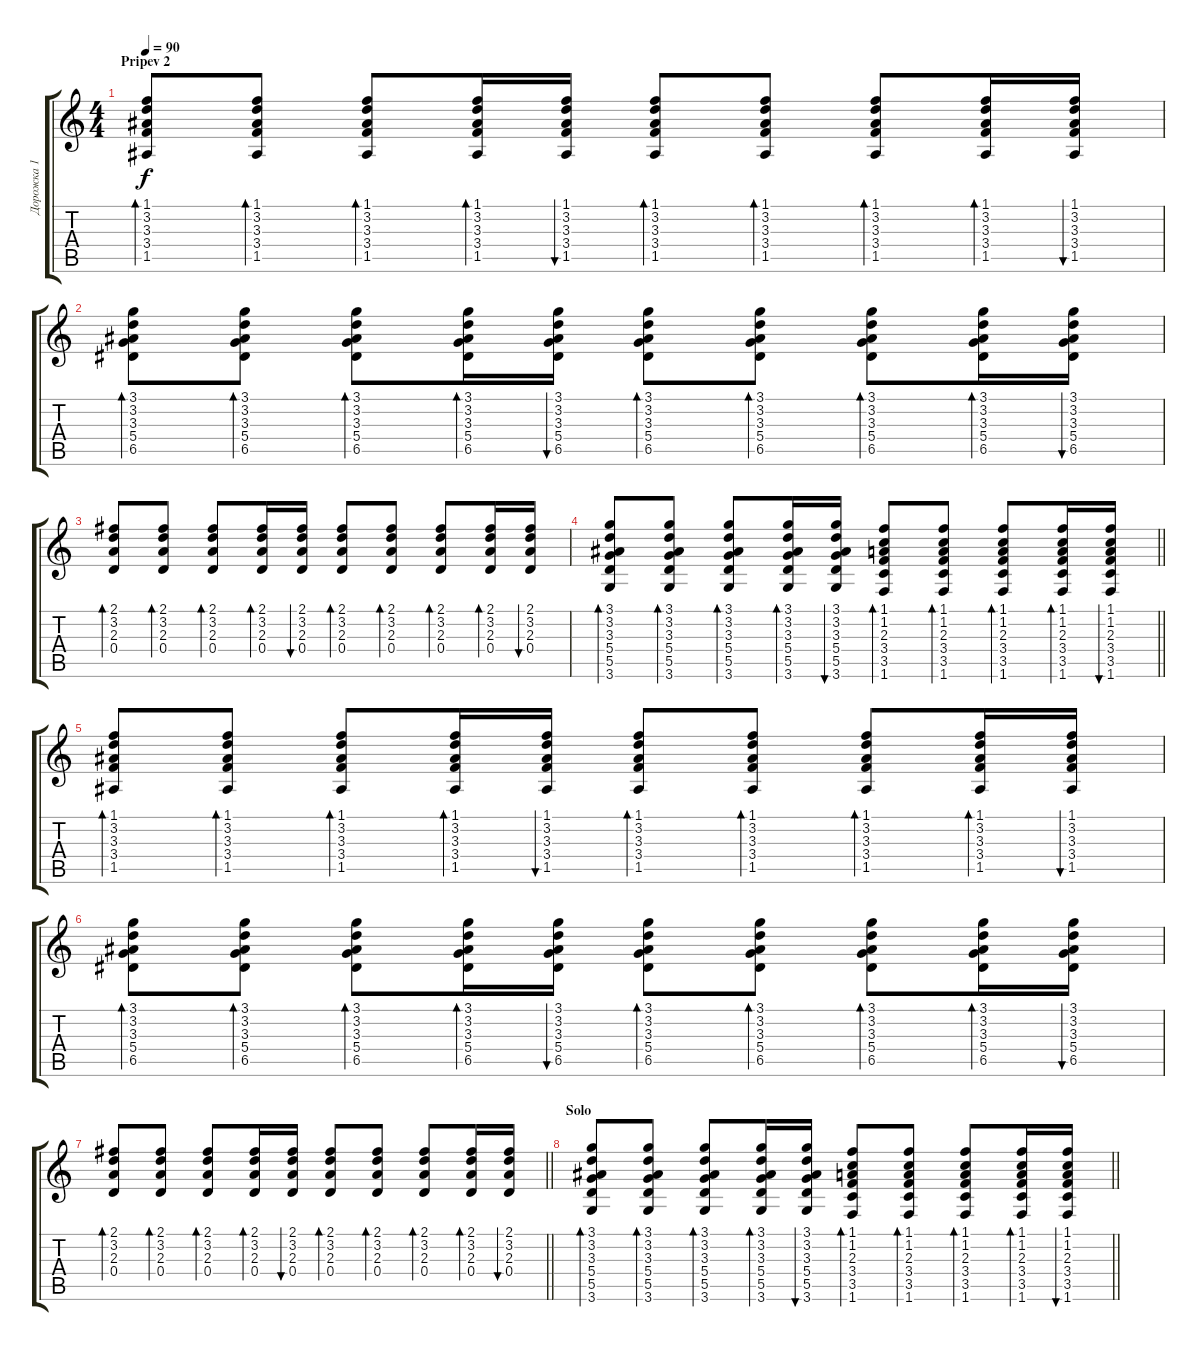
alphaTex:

\track ("Дорожка 1" "Дорожка 1") {instrument acousticguitarnylon}
\staff {score tabs}
\tuning (E4 B3 G3 D3 A2 E2) {hide}
\ts (4 4)
\section ("" "Pripev 2")
\tempo 90
\clef g2
\ks c
(1.1 3.2 3.3 3.4 1.5).8{bd 60 dy f} (1.1 3.2 3.3 3.4 1.5).8{bd 60} (1.1 3.2 3.3 3.4 1.5).8{bd 60} (1.1 3.2 3.3 3.4 1.5).16{bd 60} (1.1 3.2 3.3 3.4 1.5).16{bu 60} (1.1 3.2 3.3 3.4 1.5).8{bd 60} (1.1 3.2 3.3 3.4 1.5).8{bd 60} (1.1 3.2 3.3 3.4 1.5).8{bd 60} (1.1 3.2 3.3 3.4 1.5).16{bd 60} (1.1 3.2 3.3 3.4 1.5).16{bu 60} |
(3.1 3.2 3.3 5.4 6.5).8{bd 60} (3.1 3.2 3.3 5.4 6.5).8{bd 60} (3.1 3.2 3.3 5.4 6.5).8{bd 60} (3.1 3.2 3.3 5.4 6.5).16{bd 60} (3.1 3.2 3.3 5.4 6.5).16{bu 60} (3.1 3.2 3.3 5.4 6.5).8{bd 60} (3.1 3.2 3.3 5.4 6.5).8{bd 60} (3.1 3.2 3.3 5.4 6.5).8{bd 60} (3.1 3.2 3.3 5.4 6.5).16{bd 60} (3.1 3.2 3.3 5.4 6.5).16{bu 60} |
(2.1 3.2 2.3 0.4).8{bd 60} (2.1 3.2 2.3 0.4).8{bd 60} (2.1 3.2 2.3 0.4).8{bd 60} (2.1 3.2 2.3 0.4).16{bd 60} (2.1 3.2 2.3 0.4).16{bu 60} (2.1 3.2 2.3 0.4).8{bd 60} (2.1 3.2 2.3 0.4).8{bd 60} (2.1 3.2 2.3 0.4).8{bd 60} (2.1 3.2 2.3 0.4).16{bd 60} (2.1 3.2 2.3 0.4).16{bu 60} |
\barLineRight lightlight
(3.1 3.2 3.3 5.4 5.5 3.6).8{bd 60} (3.1 3.2 3.3 5.4 5.5 3.6).8{bd 60} (3.1 3.2 3.3 5.4 5.5 3.6).8{bd 60} (3.1 3.2 3.3 5.4 5.5 3.6).16{bd 60} (3.1 3.2 3.3 5.4 5.5 3.6).16{bu 60} (1.1 1.2 2.3 3.4 3.5 1.6).8{bd 60} (1.1 1.2 2.3 3.4 3.5 1.6).8{bd 60} (1.1 1.2 2.3 3.4 3.5 1.6).8{bd 60} (1.1 1.2 2.3 3.4 3.5 1.6).16{bd 60} (1.1 1.2 2.3 3.4 3.5 1.6).16{bu 60} |
(1.1 3.2 3.3 3.4 1.5).8{bd 60} (1.1 3.2 3.3 3.4 1.5).8{bd 60} (1.1 3.2 3.3 3.4 1.5).8{bd 60} (1.1 3.2 3.3 3.4 1.5).16{bd 60} (1.1 3.2 3.3 3.4 1.5).16{bu 60} (1.1 3.2 3.3 3.4 1.5).8{bd 60} (1.1 3.2 3.3 3.4 1.5).8{bd 60} (1.1 3.2 3.3 3.4 1.5).8{bd 60} (1.1 3.2 3.3 3.4 1.5).16{bd 60} (1.1 3.2 3.3 3.4 1.5).16{bu 60} |
(3.1 3.2 3.3 5.4 6.5).8{bd 60} (3.1 3.2 3.3 5.4 6.5).8{bd 60} (3.1 3.2 3.3 5.4 6.5).8{bd 60} (3.1 3.2 3.3 5.4 6.5).16{bd 60} (3.1 3.2 3.3 5.4 6.5).16{bu 60} (3.1 3.2 3.3 5.4 6.5).8{bd 60} (3.1 3.2 3.3 5.4 6.5).8{bd 60} (3.1 3.2 3.3 5.4 6.5).8{bd 60} (3.1 3.2 3.3 5.4 6.5).16{bd 60} (3.1 3.2 3.3 5.4 6.5).16{bu 60} |
\barLineRight lightlight
(2.1 3.2 2.3 0.4).8{bd 60} (2.1 3.2 2.3 0.4).8{bd 60} (2.1 3.2 2.3 0.4).8{bd 60} (2.1 3.2 2.3 0.4).16{bd 60} (2.1 3.2 2.3 0.4).16{bu 60} (2.1 3.2 2.3 0.4).8{bd 60} (2.1 3.2 2.3 0.4).8{bd 60} (2.1 3.2 2.3 0.4).8{bd 60} (2.1 3.2 2.3 0.4).16{bd 60} (2.1 3.2 2.3 0.4).16{bu 60} |
\section ("" "Solo")
\barLineRight lightlight
(3.1 3.2 3.3 5.4 5.5 3.6).8{bd 60} (3.1 3.2 3.3 5.4 5.5 3.6).8{bd 60} (3.1 3.2 3.3 5.4 5.5 3.6).8{bd 60} (3.1 3.2 3.3 5.4 5.5 3.6).16{bd 60} (3.1 3.2 3.3 5.4 5.5 3.6).16{bu 60} (1.1 1.2 2.3 3.4 3.5 1.6).8{bd 60} (1.1 1.2 2.3 3.4 3.5 1.6).8{bd 60} (1.1 1.2 2.3 3.4 3.5 1.6).8{bd 60} (1.1 1.2 2.3 3.4 3.5 1.6).16{bd 60} (1.1 1.2 2.3 3.4 3.5 1.6).16{bu 60}
